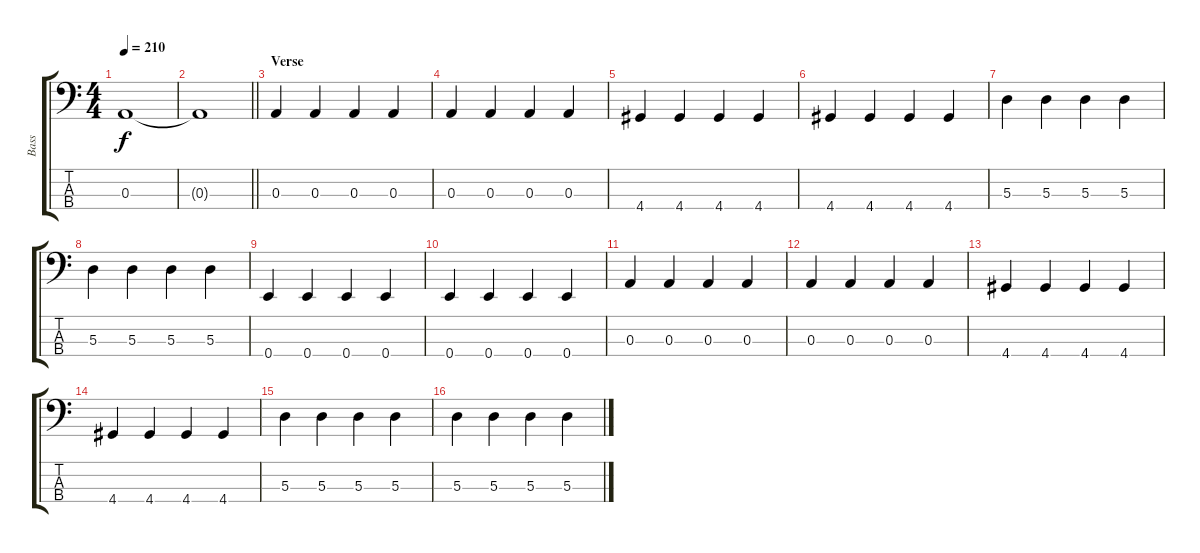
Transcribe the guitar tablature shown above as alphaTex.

\track ("Bass" "Bass") {instrument electricbassfinger}
\staff {score tabs}
\tuning (G2 D2 A1 E1) {hide}
\ts (4 4)
\tempo 210
\clef f4
\ks c
0.3.1{dy f} |
\barLineRight lightlight
0.3{t}.1 |
\section ("" "Verse")
0.3.4 0.3.4 0.3.4 0.3.4 |
0.3.4 0.3.4 0.3.4 0.3.4 |
4.4.4 4.4.4 4.4.4 4.4.4 |
4.4.4 4.4.4 4.4.4 4.4.4 |
5.3.4 5.3.4 5.3.4 5.3.4 |
5.3.4 5.3.4 5.3.4 5.3.4 |
0.4.4 0.4.4 0.4.4 0.4.4 |
0.4.4 0.4.4 0.4.4 0.4.4 |
0.3.4 0.3.4 0.3.4 0.3.4 |
0.3.4 0.3.4 0.3.4 0.3.4 |
4.4.4 4.4.4 4.4.4 4.4.4 |
4.4.4 4.4.4 4.4.4 4.4.4 |
5.3.4 5.3.4 5.3.4 5.3.4 |
5.3.4 5.3.4 5.3.4 5.3.4
